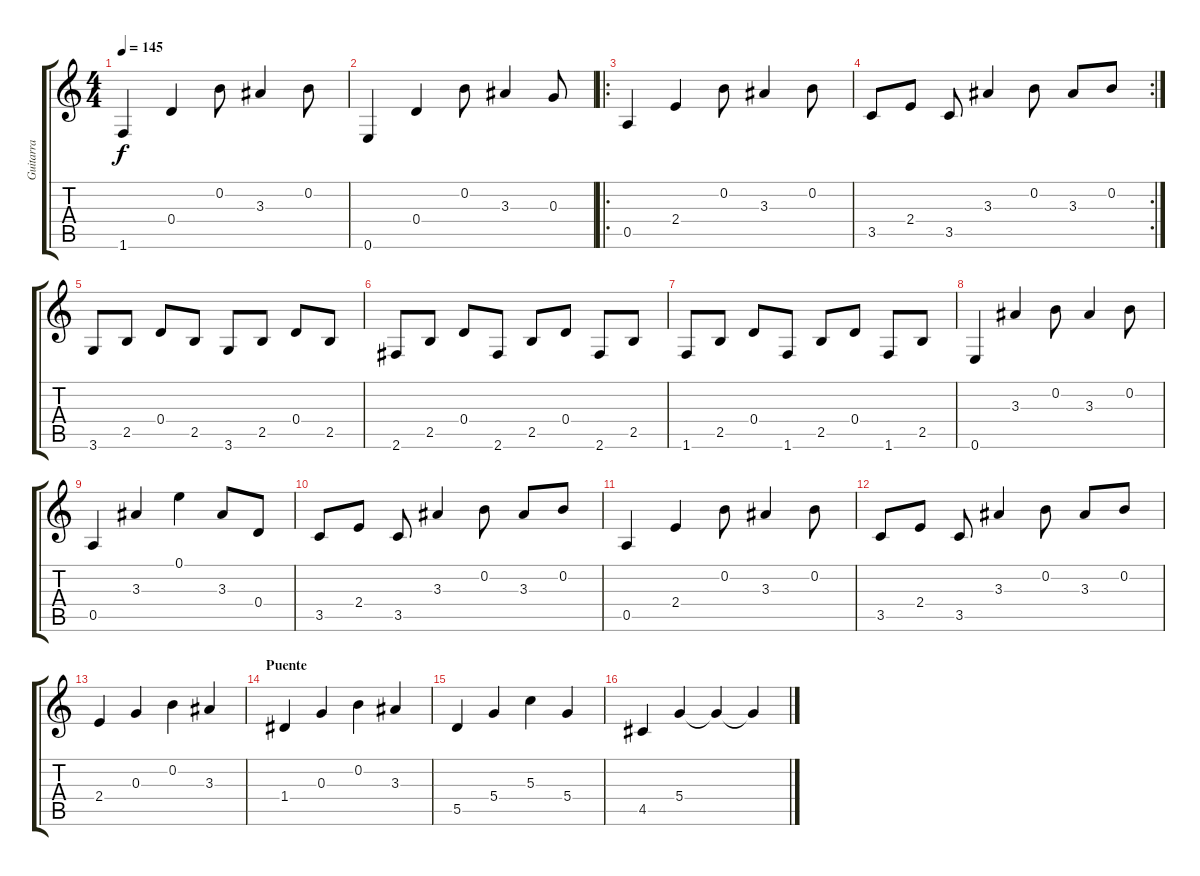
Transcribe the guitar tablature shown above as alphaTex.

\track ("Guitarra" "Guitarra") {instrument distortionguitar}
\staff {score tabs}
\tuning (E4 B3 G3 D3 A2 E2) {hide}
\ts (4 4)
\tempo 145
\clef g2
\ks c
1.6.4{dy f} 0.4.4 0.2.8 3.3.4 0.2.8 |
0.6.4 0.4.4 0.2.8 3.3.4 0.3.8 |
\ro
0.5.4 2.4.4 0.2.8 3.3.4 0.2.8 |
\rc 2
3.5.8 2.4.8 3.5.8 3.3.4 0.2.8 3.3.8 0.2.8 |
3.6.8 2.5.8 0.4.8 2.5.8 3.6.8 2.5.8 0.4.8 2.5.8 |
2.6.8 2.5.8 0.4.8 2.6.8 2.5.8 0.4.8 2.6.8 2.5.8 |
1.6.8 2.5.8 0.4.8 1.6.8 2.5.8 0.4.8 1.6.8 2.5.8 |
0.6.4 3.3.4 0.2.8 3.3.4 0.2.8 |
0.5.4 3.3.4 0.1.4 3.3.8 0.4.8 |
3.5.8 2.4.8 3.5.8 3.3.4 0.2.8 3.3.8 0.2.8 |
0.5.4 2.4.4 0.2.8 3.3.4 0.2.8 |
3.5.8 2.4.8 3.5.8 3.3.4 0.2.8 3.3.8 0.2.8 |
2.4.4 0.3.4 0.2.4 3.3.4 |
\section ("" "Puente")
1.4.4 0.3.4 0.2.4 3.3.4 |
5.5.4 5.4.4 5.3.4 5.4.4 |
4.5.4 5.4.4 5.4{t}.4 5.4{t}.4
